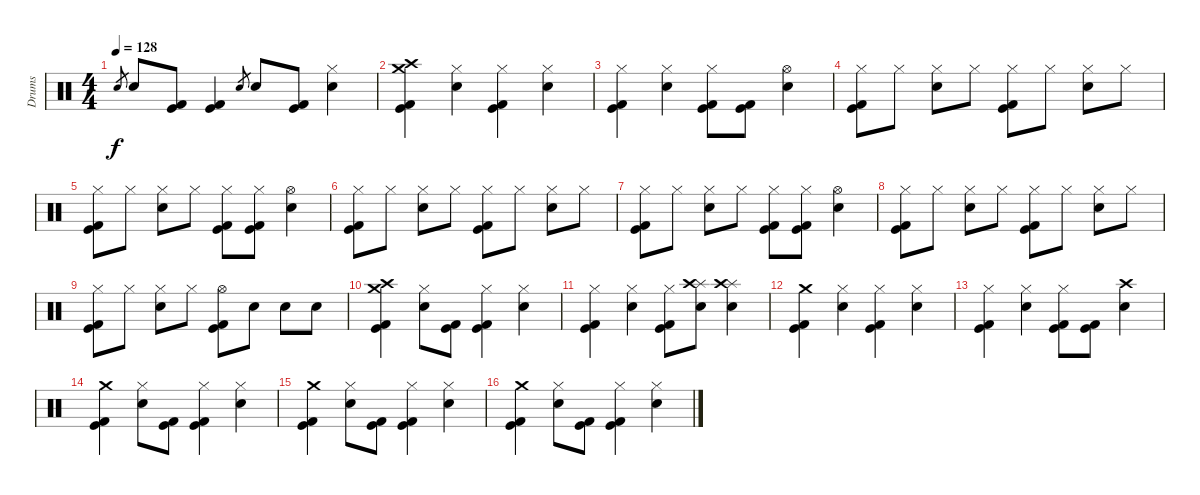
\track ("Drums" "Drums") {instrument percussion}
\staff {score}
\articulation defaults
\ts (4 4)
\tempo 128
\clef neutral
\ks c "Electric Snare (hit)".8{gr dy f} "Electric Snare (hit)".8
("Kick (hit) 2" "Kick (hit)").8 ("Kick (hit) 2" "Kick (hit)").4 "Electric Snare (hit)".8{gr} "Electric Snare (hit)".8 ("Kick (hit) 2" "Kick (hit)").8 ("Hi-Hat (closed)" "Electric Snare (hit)").4 |
("Crash medium (hit)" "Crash high (hit)" "Kick (hit) 2" "Kick (hit)").4 ("Hi-Hat (closed)" "Electric Snare (hit)").4 ("Hi-Hat (closed)" "Kick (hit) 2" "Kick (hit)").4 ("Hi-Hat (closed)" "Electric Snare (hit)").4 |
("Hi-Hat (closed)" "Kick (hit) 2" "Kick (hit)").4 ("Hi-Hat (closed)" "Electric Snare (hit)").4 ("Hi-Hat (closed)" "Kick (hit) 2" "Kick (hit)").8 ("Kick (hit) 2" "Kick (hit)").8 ("Hi-Hat (open)" "Electric Snare (hit)").4 |
("Hi-Hat (closed)" "Kick (hit) 2" "Kick (hit)").8 "Hi-Hat (closed)".8 ("Hi-Hat (closed)" "Electric Snare (hit)").8 "Hi-Hat (closed)".8 ("Hi-Hat (closed)" "Kick (hit)" "Kick (hit) 2").8 "Hi-Hat (closed)".8 ("Hi-Hat (closed)" "Electric Snare (hit)").8 "Hi-Hat (closed)".8 |
("Hi-Hat (closed)" "Kick (hit) 2" "Kick (hit)").8 "Hi-Hat (closed)".8 ("Hi-Hat (closed)" "Electric Snare (hit)").8 "Hi-Hat (closed)".8 ("Hi-Hat (closed)" "Kick (hit) 2" "Kick (hit)").8 ("Hi-Hat (closed)" "Kick (hit) 2" "Kick (hit)").8 ("Hi-Hat (open)" "Electric Snare (hit)").4 |
("Hi-Hat (closed)" "Kick (hit) 2" "Kick (hit)").8 "Hi-Hat (closed)".8 ("Hi-Hat (closed)" "Electric Snare (hit)").8 "Hi-Hat (closed)".8 ("Hi-Hat (closed)" "Kick (hit)" "Kick (hit) 2").8 "Hi-Hat (closed)".8 ("Hi-Hat (closed)" "Electric Snare (hit)").8 "Hi-Hat (closed)".8 |
("Hi-Hat (closed)" "Kick (hit) 2" "Kick (hit)").8 "Hi-Hat (closed)".8 ("Hi-Hat (closed)" "Electric Snare (hit)").8 "Hi-Hat (closed)".8 ("Hi-Hat (closed)" "Kick (hit) 2" "Kick (hit)").8 ("Hi-Hat (closed)" "Kick (hit) 2" "Kick (hit)").8 ("Hi-Hat (open)" "Electric Snare (hit)").4 |
("Hi-Hat (closed)" "Kick (hit) 2" "Kick (hit)").8 "Hi-Hat (closed)".8 ("Hi-Hat (closed)" "Electric Snare (hit)").8 "Hi-Hat (closed)".8 ("Hi-Hat (closed)" "Kick (hit) 2" "Kick (hit)").8 "Hi-Hat (closed)".8 ("Hi-Hat (closed)" "Electric Snare (hit)").8 "Hi-Hat (closed)".8 |
("Hi-Hat (closed)" "Kick (hit) 2" "Kick (hit)").8 "Hi-Hat (closed)".8 ("Hi-Hat (closed)" "Electric Snare (hit)").8 "Hi-Hat (closed)".8 ("Hi-Hat (open)" "Kick (hit) 2" "Kick (hit)").8 "Electric Snare (hit)".8 "Electric Snare (hit)".8 "Electric Snare (hit)".8 |
("Crash medium (hit)" "Crash high (hit)" "Kick (hit) 2" "Kick (hit)").4 ("Hi-Hat (closed)" "Electric Snare (hit)").8 ("Kick (hit) 2" "Kick (hit)").8 ("Hi-Hat (closed)" "Kick (hit) 2" "Kick (hit)").4 ("Hi-Hat (closed)" "Electric Snare (hit)").4 |
("Hi-Hat (closed)" "Kick (hit) 2" "Kick (hit)").4 ("Hi-Hat (closed)" "Electric Snare (hit)").4 ("Hi-Hat (closed)" "Kick (hit) 2" "Kick (hit)").8 ("Splash (hit)" "Crash high (hit)" "Electric Snare (hit)").8 ("Splash (hit)" "Crash high (hit)" "Electric Snare (hit)").4 |
("Crash medium (hit)" "Kick (hit) 2" "Kick (hit)").4 ("Hi-Hat (closed)" "Electric Snare (hit)").4 ("Hi-Hat (closed)" "Kick (hit)" "Kick (hit) 2").4 ("Hi-Hat (closed)" "Electric Snare (hit)").4 |
("Hi-Hat (closed)" "Kick (hit) 2" "Kick (hit)").4 ("Hi-Hat (closed)" "Electric Snare (hit)").4 ("Hi-Hat (closed)" "Kick (hit)" "Kick (hit) 2").8 ("Kick (hit)" "Kick (hit) 2").8 ("Crash high (hit)" "Electric Snare (hit)").4 |
("Crash medium (hit)" "Kick (hit) 2" "Kick (hit)").4 ("Hi-Hat (closed)" "Electric Snare (hit)").8 ("Kick (hit) 2" "Kick (hit)").8 ("Hi-Hat (closed)" "Kick (hit) 2" "Kick (hit)").4 ("Hi-Hat (closed)" "Electric Snare (hit)").4 |
("Crash medium (hit)" "Kick (hit) 2" "Kick (hit)").4 ("Hi-Hat (closed)" "Electric Snare (hit)").8 ("Kick (hit) 2" "Kick (hit)").8 ("Hi-Hat (closed)" "Kick (hit) 2" "Kick (hit)").4 ("Hi-Hat (closed)" "Electric Snare (hit)").4 |
("Crash medium (hit)" "Kick (hit) 2" "Kick (hit)").4 ("Hi-Hat (closed)" "Electric Snare (hit)").8 ("Kick (hit) 2" "Kick (hit)").8 ("Hi-Hat (closed)" "Kick (hit) 2" "Kick (hit)").4 ("Hi-Hat (closed)" "Electric Snare (hit)").4
